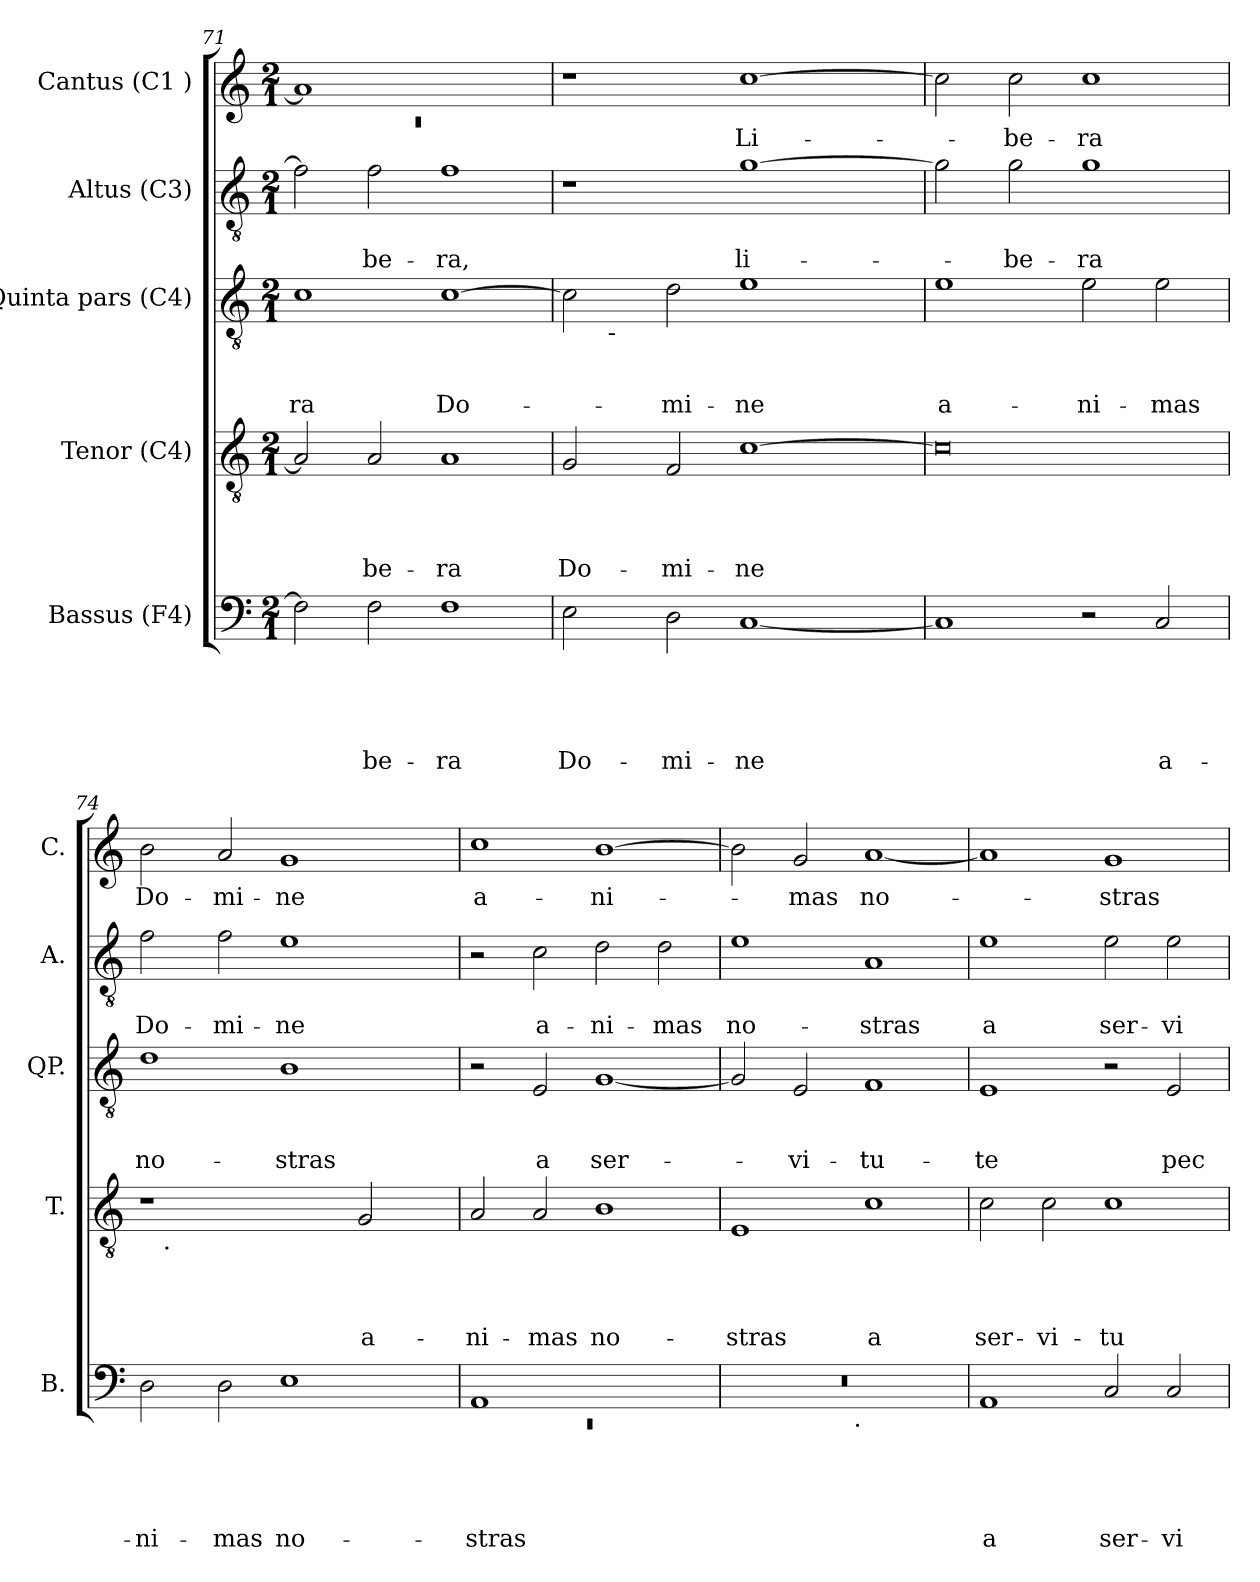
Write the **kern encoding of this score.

**kern	**text	**text	**text	**text	**text	**kern	**text	**text	**text	**text	**kern	**text	**text	**text	**kern	**text	**text	**kern	**text
*part5	*part5	*part5	*part5	*part5	*part5	*part4	*part4	*part4	*part4	*part4	*part3	*part3	*part3	*part3	*part2	*part2	*part2	*part1	*part1
*staff5	*staff5	*staff5	*staff5	*staff5	*staff5	*staff4	*staff4	*staff4	*staff4	*staff4	*staff3	*staff3	*staff3	*staff3	*staff2	*staff2	*staff2	*staff1	*staff1
*I"Bassus (F4)	*	*	*	*	*	*I"Tenor (C4)	*	*	*	*	*I"Quinta pars (C4)	*	*	*	*I"Altus (C3)	*	*	*I"Cantus (C1 )	*
*I'B.	*	*	*	*	*	*I'T.	*	*	*	*	*I'QP.	*	*	*	*I'A.	*	*	*I'C.	*
*clefF4	*	*	*	*	*	*clefGv2	*	*	*	*	*clefGv2	*	*	*	*clefGv2	*	*	*clefG2	*
*k[]	*	*	*	*	*	*k[]	*	*	*	*	*k[]	*	*	*	*k[]	*	*	*k[]	*
*C:	*	*	*	*	*	*C:	*	*	*	*	*C:	*	*	*	*C:	*	*	*C:	*
*M2/1	*	*	*	*	*	*M2/1	*	*	*	*	*M2/1	*	*	*	*M2/1	*	*	*M2/1	*
=71	=71	=71	=71	=71	=71	=71	=71	=71	=71	=71	=71	=71	=71	=71	=71	=71	=71	=71	=71
*	*	*	*	*	*	*	*	*	*	*	*	*	*	*	*	*	*	*^	*
!	!	!	!	!	!	!	!	!	!	!	!	!	!	!LO:LY:b	!	!	!	!	!LO:N:vis=1	!
2F\]	.	.	.	.	.	2A/]	.	.	.	.	1c	.	.	-ra	2f\]	.	.	1a]	0rc	.
!	!	!	!	!	!LO:LY:b	!	!	!	!	!LO:LY:b	!	!	!	!	!	!	!LO:LY:b	!	!	!
2F\	.	.	.	.	-be-	2A/	.	.	.	-be-	.	.	.	.	2f\	.	-be-	.	.	.
!	!	!	!	!	!LO:LY:b	!	!	!	!	!LO:LY:b	!	!	!	!LO:LY:b	!	!	!LO:LY:b	!	!	!
1F	.	.	.	.	-ra	1A	.	.	.	-ra	[<1c	.	.	Do-	1f	.	-ra,	1ryy	.	.
*	*	*	*	*	*	*	*	*	*	*	*	*	*	*	*	*	*	*v	*v	*
!!LO:LB:g=z
=72	=72	=72	=72	=72	=72	=72	=72	=72	=72	=72	=72	=72	=72	=72	=72	=72	=72	=72	=72
!	!	!	!	!	!LO:LY:b	!	!	!	!	!LO:LY:b	!	!	!	!	!	!	!	!	!
*	*	*	*	*	*	*	*	*	*	*	*^	*	*	*	*	*	*	*	*
2E\	.	.	.	.	Do-	2G/	.	.	.	Do-	2c\]	8ryy	.	.	.	1r	.	.	1r	.
.	.	.	.	.	.	.	.	.	.	.	.	32ryy	.	.	.	.	.	.	.	.
!	!	!	!	!	!	!	!	!	!	!	!	!LO:TX:b:t=-	!	!	!	!	!	!	!	!
.	.	.	.	.	.	.	.	.	.	.	.	1ryy	.	.	.	.	.	.	.	.
!	!	!	!	!	!LO:LY:b	!	!	!	!	!LO:LY:b	!	!	!	!	!LO:LY:b	!	!	!	!	!
2D\	.	.	.	.	-mi-	2F/	.	.	.	-mi-	2d\	.	.	.	-mi-	.	.	.	.	.
!	!	!	!	!	!LO:LY:b	!	!	!	!	!LO:LY:b	!	!	!	!	!LO:LY:b	!	!	!LO:LY:b:rj	!	!LO:LY:b
[<1C	.	.	.	.	-ne	[>1c	.	.	.	-ne	1e	.	.	.	-ne	[>1g	.	li-	[>1cc	Li-
.	.	.	.	.	.	.	.	.	.	.	.	2ryy	.	.	.	.	.	.	.	.
.	.	.	.	.	.	.	.	.	.	.	.	4ryy	.	.	.	.	.	.	.	.
.	.	.	.	.	.	.	.	.	.	.	.	16.ryy	.	.	.	.	.	.	.	.
=73	=73	=73	=73	=73	=73	=73	=73	=73	=73	=73	=73	=73	=73	=73	=73	=73	=73	=73	=73	=73
!	!	!	!	!	!	!	!	!	!	!	!	!	!	!	!LO:LY:b:rj	!	!	!	!	!
*	*	*	*	*	*	*	*	*	*	*	*v	*v	*	*	*	*	*	*	*	*
1C]	.	.	.	.	.	0c]	.	.	.	.	1e	.	.	a-	2g\]	.	.	2cc\]	.
!	!	!	!	!	!	!	!	!	!	!	!	!	!	!	!	!	!LO:LY:b	!	!LO:LY:b
.	.	.	.	.	.	.	.	.	.	.	.	.	.	.	2g\	.	-be-	2cc\	-be-
!	!	!	!	!	!	!	!	!	!	!	!	!	!	!LO:LY:b	!	!	!LO:LY:b	!	!LO:LY:b
2r	.	.	.	.	.	.	.	.	.	.	2e\	.	.	-ni-	1g	.	-ra	1cc	-ra
!	!	!	!	!	!LO:LY:b	!	!	!	!	!	!	!	!	!LO:LY:b	!	!	!	!	!
2C/	.	.	.	.	a-	.	.	.	.	.	2e\	.	.	-mas	.	.	.	.	.
=74	=74	=74	=74	=74	=74	=74	=74	=74	=74	=74	=74	=74	=74	=74	=74	=74	=74	=74	=74
!	!	!	!	!	!LO:LY:b	!	!	!	!	!	!	!	!	!LO:LY:b	!	!	!LO:LY:b	!	!LO:LY:b
*	*	*	*	*	*	*^	*	*	*	*	*	*	*	*	*	*	*	*	*
2D\	.	.	.	.	-ni-	1r	16.ryy	.	.	.	.	1d	.	.	no-	2f\	.	Do-	2b\	Do-
!	!	!	!	!	!	!	!LO:TX:b:t=.	!	!	!	!	!	!	!	!	!	!	!	!	!
.	.	.	.	.	.	.	1ryy	.	.	.	.	.	.	.	.	.	.	.	.	.
!	!	!	!	!	!LO:LY:b	!	!	!	!	!	!	!	!	!	!	!	!	!LO:LY:b	!	!LO:LY:b
2D\	.	.	.	.	-mas	.	.	.	.	.	.	.	.	.	.	2f\	.	-mi-	2a/	-mi-
!	!	!	!	!	!LO:LY:b	!	!	!	!	!	!	!	!	!	!LO:LY:b	!	!	!LO:LY:b	!	!LO:LY:b
1E	.	.	.	.	no-	2ryy	.	.	.	.	.	1B	.	.	-stras	1e	.	-ne	1g	-ne
.	.	.	.	.	.	.	2ryy	.	.	.	.	.	.	.	.	.	.	.	.	.
!	!	!	!	!	!	!	!	!	!	!	!LO:LY:b	!	!	!	!	!	!	!	!	!
.	.	.	.	.	.	2G/	.	.	.	.	a-	.	.	.	.	.	.	.	.	.
.	.	.	.	.	.	.	4ryy	.	.	.	.	.	.	.	.	.	.	.	.	.
.	.	.	.	.	.	.	8ryy	.	.	.	.	.	.	.	.	.	.	.	.	.
.	.	.	.	.	.	.	32ryy	.	.	.	.	.	.	.	.	.	.	.	.	.
=75	=75	=75	=75	=75	=75	=75	=75	=75	=75	=75	=75	=75	=75	=75	=75	=75	=75	=75	=75	=75
*^	*	*	*	*	*	*	*	*	*	*	*	*	*	*	*	*	*	*	*	*
!	!LO:N:vis=1	!	!	!	!	!LO:LY:b	!	!	!	!	!	!LO:LY:b	!	!	!	!	!	!	!	!	!LO:LY:b:rj
*	*	*	*	*	*	*	*v	*v	*	*	*	*	*	*	*	*	*	*	*	*	*
1AA	0rEE	.	.	.	.	-stras	2A/	.	.	.	-ni-	2r	.	.	.	2r	.	.	1cc	a-
!	!	!	!	!	!	!	!	!	!	!	!LO:LY:b	!	!	!	!LO:LY:b	!	!	!LO:LY:b	!	!
.	.	.	.	.	.	.	2A/	.	.	.	-mas	2E/	.	.	a	2c\	.	a-	.	.
!	!	!	!	!	!	!	!	!	!	!	!LO:LY:b	!	!	!	!LO:LY:b	!	!	!LO:LY:b	!	!LO:LY:b
1ryy	.	.	.	.	.	.	1B	.	.	.	no-	[<1G	.	.	ser-	2d\	.	-ni-	[>1b	-ni-
!	!	!	!	!	!	!	!	!	!	!	!	!	!	!	!	!	!	!LO:LY:b	!	!
.	.	.	.	.	.	.	.	.	.	.	.	.	.	.	.	2d\	.	-mas	.	.
=76	=76	=76	=76	=76	=76	=76	=76	=76	=76	=76	=76	=76	=76	=76	=76	=76	=76	=76	=76	=76
!	!	!	!	!	!	!	!	!	!	!	!LO:LY:b	!	!	!	!	!	!	!LO:LY:b	!	!
0r	2ryy	.	.	.	.	.	1E	.	.	.	-stras	2G/]	.	.	.	1e	.	no-	2b\]	.
!	!	!	!	!	!	!	!	!	!	!	!	!	!	!	!LO:LY:b	!	!	!	!	!LO:LY:b
.	4...ryy	.	.	.	.	.	.	.	.	.	.	2E/	.	.	-vi-	.	.	.	2g/	-mas
!	!LO:TX:b:t=.	!	!	!	!	!	!	!	!	!	!	!	!	!	!	!	!	!	!	!
.	1ryy	.	.	.	.	.	.	.	.	.	.	.	.	.	.	.	.	.	.	.
!	!	!	!	!	!	!	!	!	!	!	!LO:LY:b:rj	!	!	!	!LO:LY:b	!	!	!LO:LY:b	!	!LO:LY:b
.	.	.	.	.	.	.	1c	.	.	.	a	1F	.	.	-tu-	1A	.	-stras	[>1a	no-
.	32ryy	.	.	.	.	.	.	.	.	.	.	.	.	.	.	.	.	.	.	.
!!LO:PB:g=z
=77	=77	=77	=77	=77	=77	=77	=77	=77	=77	=77	=77	=77	=77	=77	=77	=77	=77	=77	=77	=77
!	!	!	!	!	!	!LO:LY:b:rj	!	!	!	!	!LO:LY:b	!	!	!	!LO:LY:b	!	!	!LO:LY:b:rj	!	!
*v	*v	*	*	*	*	*	*	*	*	*	*	*	*	*	*	*	*	*	*	*
1AA	.	.	.	.	a	2c\	.	.	.	ser-	1E	.	.	-te	1e	.	a	1a]	.
!	!	!	!	!	!	!	!	!	!	!LO:LY:b	!	!	!	!	!	!	!	!	!
.	.	.	.	.	.	2c\	.	.	.	-vi-	.	.	.	.	.	.	.	.	.
!	!	!	!	!	!LO:LY:b	!	!	!	!	!LO:LY:b	!	!	!	!	!	!	!LO:LY:b	!	!LO:LY:b
2C/	.	.	.	.	ser-	1c	.	.	.	-tu-	2r	.	.	.	2e\	.	ser-	1g	-stras
!	!	!	!	!	!LO:LY:b	!	!	!	!	!	!	!	!	!LO:LY:b	!	!	!LO:LY:b	!	!
2C/	.	.	.	.	-vi-	.	.	.	.	.	2E/	.	.	pec-	2e\	.	-vi-	.	.
=	=	=	=	=	=	=	=	=	=	=	=	=	=	=	=	=	=	=	=
*-	*-	*-	*-	*-	*-	*-	*-	*-	*-	*-	*-	*-	*-	*-	*-	*-	*-	*-	*-
